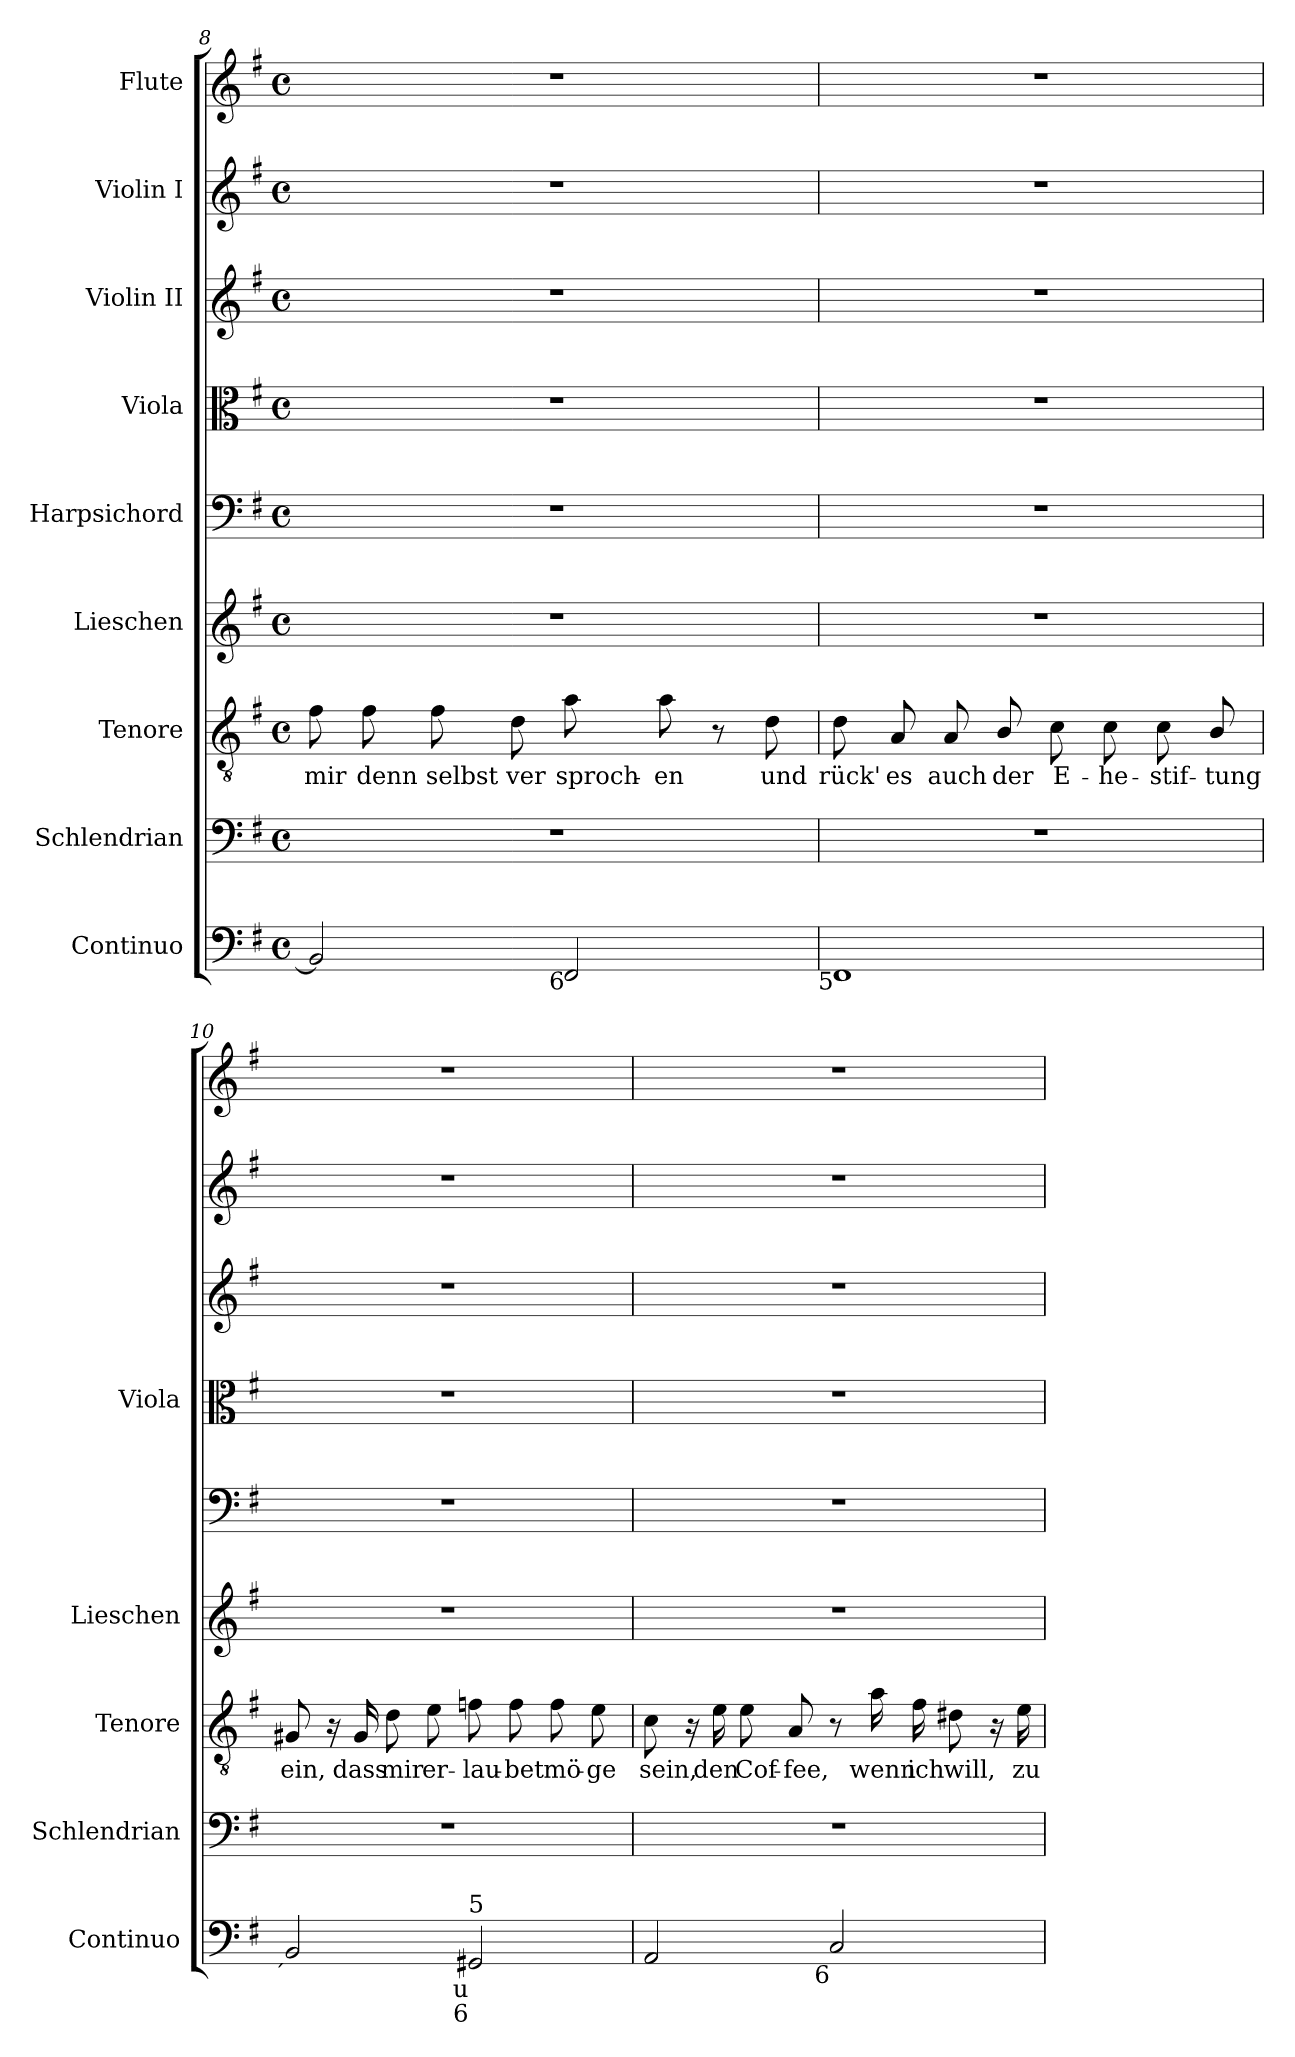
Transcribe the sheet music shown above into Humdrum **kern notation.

**kern	**kern	**kern	**text	**kern	**kern	**kern	**kern	**kern	**kern
*part9	*part8	*part7	*part7	*part6	*part5	*part4	*part3	*part2	*part1
*staff9	*staff8	*staff7	*staff7	*staff6	*staff5	*staff4	*staff3	*staff2	*staff1
*I"Continuo	*I"Schlendrian	*I"Tenore	*	*I"Lieschen	*I"Harpsichord	*I"Viola	*I"Violin II	*I"Violin I	*I"Flute
*I'Continuo	*I'Schlendrian	*I'Tenore	*	*I'Lieschen	*	*I'Viola	*	*	*
*clefF4	*clefF4	*clefGv2	*	*clefG2	*clefF4	*clefC3	*clefG2	*clefG2	*clefG2
*	*	*ITrd7c12	*	*	*	*	*	*	*
*k[f#]	*k[f#]	*k[f#]	*	*k[f#]	*k[f#]	*k[f#]	*k[f#]	*k[f#]	*k[f#]
*G:	*G:	*G:	*	*G:	*G:	*G:	*G:	*G:	*G:
*M4/4	*M4/4	*M4/4	*	*M4/4	*M4/4	*M4/4	*M4/4	*M4/4	*M4/4
*met(c)	*met(c)	*met(c)	*	*met(c)	*met(c)	*met(c)	*met(c)	*met(c)	*met(c)
=8	=8	=8	=8	=8	=8	=8	=8	=8	=8
!	!	!	!LO:LY:b:color=#000000	!	!	!	!	!	!
2BBi/]	1r	8F#i\	mir	1r	1r	1r	1r	1r	1r
!	!	!	!LO:LY:b:color=#000000	!	!	!	!	!	!
.	.	8F#i\	denn	.	.	.	.	.	.
!	!	!	!LO:LY:b:color=#000000	!	!	!	!	!	!
.	.	8F#i\	selbst	.	.	.	.	.	.
!	!	!	!LO:LY:b:color=#000000	!	!	!	!	!	!
.	.	8Di\	ver	.	.	.	.	.	.
!LO:TX:b:rj:t=6	!	!	!	!	!	!	!	!	!
!	!	!	!LO:LY:b:color=#000000	!	!	!	!	!	!
2FF#i/	.	8Ai\	sproch-	.	.	.	.	.	.
!	!	!	!LO:LY:b:color=#000000	!	!	!	!	!	!
.	.	8Ai\	-en	.	.	.	.	.	.
.	.	8r	.	.	.	.	.	.	.
!	!	!	!LO:LY:b:color=#000000	!	!	!	!	!	!
.	.	8Di\	und	.	.	.	.	.	.
!!LO:LB:g=z
=9	=9	=9	=9	=9	=9	=9	=9	=9	=9
!LO:TX:b:rj:t=5	!	!	!	!	!	!	!	!	!
!	!	!	!LO:LY:b:color=#000000	!	!	!	!	!	!
1FF#i	1r	8Di\	rück'	1r	1r	1r	1r	1r	1r
!	!	!	!LO:LY:b:color=#000000	!	!	!	!	!	!
.	.	8AAi/	es	.	.	.	.	.	.
!	!	!	!LO:LY:b:color=#000000	!	!	!	!	!	!
.	.	8AAi/	auch	.	.	.	.	.	.
!	!	!	!LO:LY:b:color=#000000	!	!	!	!	!	!
.	.	8BBi/	der	.	.	.	.	.	.
!	!	!	!LO:LY:b:color=#000000	!	!	!	!	!	!
.	.	8Ci\	E-	.	.	.	.	.	.
!	!	!	!LO:LY:b:color=#000000	!	!	!	!	!	!
.	.	8Ci\	-he-	.	.	.	.	.	.
!	!	!	!LO:LY:b:color=#000000	!	!	!	!	!	!
.	.	8Ci\	-stif-	.	.	.	.	.	.
!	!	!	!LO:LY:b:color=#000000	!	!	!	!	!	!
.	.	8BBi/	-tung	.	.	.	.	.	.
=10	=10	=10	=10	=10	=10	=10	=10	=10	=10
!LO:TX:b:rj:t=´	!	!	!	!	!	!	!	!	!
!	!	!	!LO:LY:b:color=#000000	!	!	!	!	!	!
2BBi/	1r	8GG#Xi/	ein,	1r	1r	1r	1r	1r	1r
.	.	16r	.	.	.	.	.	.	.
!	!	!	!LO:LY:b:color=#000000	!	!	!	!	!	!
.	.	16GG#i/	dass	.	.	.	.	.	.
!	!	!	!LO:LY:b:color=#000000	!	!	!	!	!	!
.	.	8Di\	mir	.	.	.	.	.	.
!	!	!	!LO:LY:b:color=#000000	!	!	!	!	!	!
.	.	8Ei\	er-	.	.	.	.	.	.
!LO:TX:b:rj:t=u	!	!	!	!	!	!	!	!	!
!LO:TX:t=5	!	!	!	!	!	!	!	!	!
!LO:TX:b:rj:t=6	!	!	!	!	!	!	!	!	!
!	!	!	!LO:LY:b:color=#000000	!	!	!	!	!	!
2GG#Xi/	.	8Fni\	-lau-	.	.	.	.	.	.
!	!	!	!LO:LY:b:color=#000000	!	!	!	!	!	!
.	.	8Fi\	-bet	.	.	.	.	.	.
!	!	!	!LO:LY:b:color=#000000	!	!	!	!	!	!
.	.	8Fi\	mö-	.	.	.	.	.	.
!	!	!	!LO:LY:b:color=#000000	!	!	!	!	!	!
.	.	8Ei\	-ge	.	.	.	.	.	.
=11	=11	=11	=11	=11	=11	=11	=11	=11	=11
!	!	!	!LO:LY:b:color=#000000	!	!	!	!	!	!
2AAi/	1r	8Ci\	sein,	1r	1r	1r	1r	1r	1r
.	.	16r	.	.	.	.	.	.	.
!	!	!	!LO:LY:b:color=#000000	!	!	!	!	!	!
.	.	16Ei\	den	.	.	.	.	.	.
!	!	!	!LO:LY:b:color=#000000	!	!	!	!	!	!
.	.	8Ei\	Cof-	.	.	.	.	.	.
!	!	!	!LO:LY:b:color=#000000	!	!	!	!	!	!
.	.	8AAi/	-fee,	.	.	.	.	.	.
!LO:TX:b:rj:t=6	!	!	!	!	!	!	!	!	!
2Ci/	.	8r	.	.	.	.	.	.	.
!	!	!	!LO:LY:b:color=#000000	!	!	!	!	!	!
.	.	16Ai\	wenn	.	.	.	.	.	.
!	!	!	!LO:LY:b:color=#000000	!	!	!	!	!	!
.	.	16F#i\	ich	.	.	.	.	.	.
!	!	!	!LO:LY:b:color=#000000	!	!	!	!	!	!
.	.	8D#Xi\	will,	.	.	.	.	.	.
.	.	16r	.	.	.	.	.	.	.
!	!	!	!LO:LY:b:color=#000000	!	!	!	!	!	!
.	.	16Ei\	zu	.	.	.	.	.	.
=	=	=	=	=	=	=	=	=	=
*-	*-	*-	*-	*-	*-	*-	*-	*-	*-
